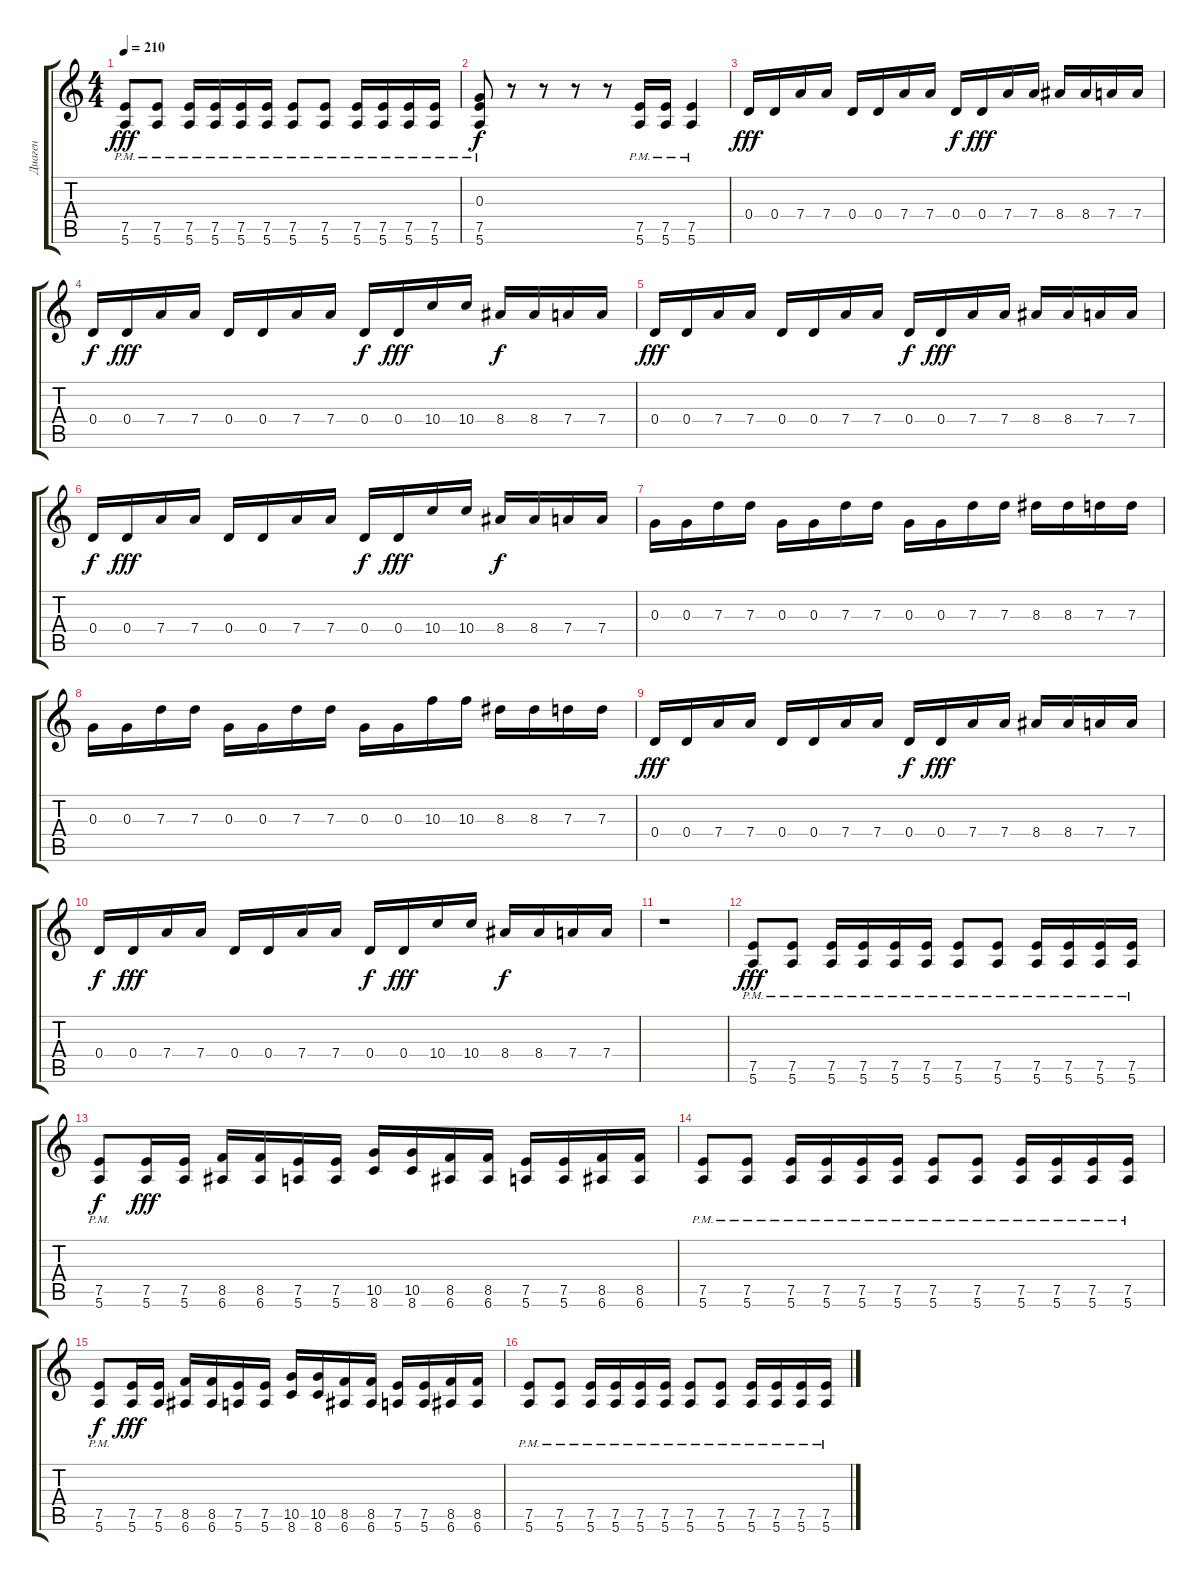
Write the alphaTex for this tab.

\track ("Диаген" "Диаген") {instrument distortionguitar}
\staff {score tabs}
\tuning (E4 B3 G3 D3 A2 E2) {hide}
\ts (4 4)
\tempo 210
\clef g2
\ks c
(7.5{pm} 5.6{pm}).8{dy fff} (7.5{pm} 5.6{pm}).8 (7.5{pm} 5.6{pm}).16 (7.5{pm} 5.6{pm}).16 (7.5{pm} 5.6{pm}).16 (7.5{pm} 5.6{pm}).16 (7.5{pm} 5.6{pm}).8 (7.5{pm} 5.6{pm}).8 (7.5{pm} 5.6{pm}).16 (7.5{pm} 5.6{pm}).16 (7.5{pm} 5.6{pm}).16 (7.5{pm} 5.6{pm}).16 |
(0.3 7.5{pm} 5.6{pm}).8{dy f} r.8 r.8 r.8 r.8 (7.5{pm} 5.6{pm}).16 (7.5{pm} 5.6{pm}).16 (7.5{pm} 5.6{pm}).4 |
0.4.16{dy fff} 0.4.16 7.4.16 7.4.16 0.4.16 0.4.16 7.4.16 7.4.16 0.4.16{dy f} 0.4.16{dy fff} 7.4.16 7.4.16 8.4.16 8.4.16 7.4.16 7.4.16 |
0.4.16{dy f} 0.4.16{dy fff} 7.4.16 7.4.16 0.4.16 0.4.16 7.4.16 7.4.16 0.4.16{dy f} 0.4.16{dy fff} 10.4.16 10.4.16 8.4.16{dy f} 8.4.16 7.4.16 7.4.16 |
0.4.16{dy fff} 0.4.16 7.4.16 7.4.16 0.4.16 0.4.16 7.4.16 7.4.16 0.4.16{dy f} 0.4.16{dy fff} 7.4.16 7.4.16 8.4.16 8.4.16 7.4.16 7.4.16 |
0.4.16{dy f} 0.4.16{dy fff} 7.4.16 7.4.16 0.4.16 0.4.16 7.4.16 7.4.16 0.4.16{dy f} 0.4.16{dy fff} 10.4.16 10.4.16 8.4.16{dy f} 8.4.16 7.4.16 7.4.16 |
0.3.16 0.3.16 7.3.16 7.3.16 0.3.16 0.3.16 7.3.16 7.3.16 0.3.16 0.3.16 7.3.16 7.3.16 8.3.16 8.3.16 7.3.16 7.3.16 |
0.3.16 0.3.16 7.3.16 7.3.16 0.3.16 0.3.16 7.3.16 7.3.16 0.3.16 0.3.16 10.3.16 10.3.16 8.3.16 8.3.16 7.3.16 7.3.16 |
0.4.16{dy fff} 0.4.16 7.4.16 7.4.16 0.4.16 0.4.16 7.4.16 7.4.16 0.4.16{dy f} 0.4.16{dy fff} 7.4.16 7.4.16 8.4.16 8.4.16 7.4.16 7.4.16 |
0.4.16{dy f} 0.4.16{dy fff} 7.4.16 7.4.16 0.4.16 0.4.16 7.4.16 7.4.16 0.4.16{dy f} 0.4.16{dy fff} 10.4.16 10.4.16 8.4.16{dy f} 8.4.16 7.4.16 7.4.16 |
r.1 |
(7.5{pm} 5.6{pm}).8{dy fff} (7.5{pm} 5.6{pm}).8 (7.5{pm} 5.6{pm}).16 (7.5{pm} 5.6{pm}).16 (7.5{pm} 5.6{pm}).16 (7.5{pm} 5.6{pm}).16 (7.5{pm} 5.6{pm}).8 (7.5{pm} 5.6{pm}).8 (7.5{pm} 5.6{pm}).16 (7.5{pm} 5.6{pm}).16 (7.5{pm} 5.6{pm}).16 (7.5{pm} 5.6{pm}).16 |
(7.5{pm} 5.6{pm}).8{dy f} (7.5 5.6).16{dy fff} (7.5 5.6).16 (8.5 6.6).16 (8.5 6.6).16 (7.5 5.6).16 (7.5 5.6).16 (10.5 8.6).16 (10.5 8.6).16 (8.5 6.6).16 (8.5 6.6).16 (7.5 5.6).16 (7.5 5.6).16 (8.5 6.6).16 (8.5 6.6).16 |
(7.5{pm} 5.6{pm}).8 (7.5{pm} 5.6{pm}).8 (7.5{pm} 5.6{pm}).16 (7.5{pm} 5.6{pm}).16 (7.5{pm} 5.6{pm}).16 (7.5{pm} 5.6{pm}).16 (7.5{pm} 5.6{pm}).8 (7.5{pm} 5.6{pm}).8 (7.5{pm} 5.6{pm}).16 (7.5{pm} 5.6{pm}).16 (7.5{pm} 5.6{pm}).16 (7.5{pm} 5.6{pm}).16 |
(7.5{pm} 5.6{pm}).8{dy f} (7.5 5.6).16{dy fff} (7.5 5.6).16 (8.5 6.6).16 (8.5 6.6).16 (7.5 5.6).16 (7.5 5.6).16 (10.5 8.6).16 (10.5 8.6).16 (8.5 6.6).16 (8.5 6.6).16 (7.5 5.6).16 (7.5 5.6).16 (8.5 6.6).16 (8.5 6.6).16 |
(7.5{pm} 5.6{pm}).8 (7.5{pm} 5.6{pm}).8 (7.5{pm} 5.6{pm}).16 (7.5{pm} 5.6{pm}).16 (7.5{pm} 5.6{pm}).16 (7.5{pm} 5.6{pm}).16 (7.5{pm} 5.6{pm}).8 (7.5{pm} 5.6{pm}).8 (7.5{pm} 5.6{pm}).16 (7.5{pm} 5.6{pm}).16 (7.5{pm} 5.6{pm}).16 (7.5{pm} 5.6{pm}).16
